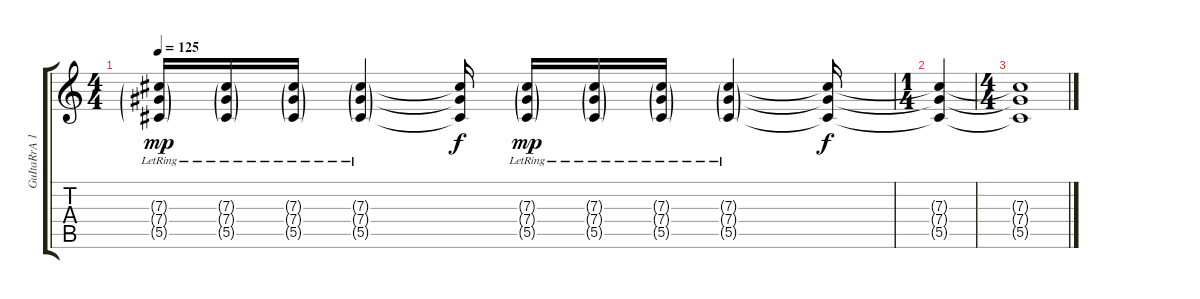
\track ("GuItaRrA 1" "GuItaRrA 1") {instrument distortionguitar}
\staff {score tabs}
\tuning (Eb4 Bb3 Gb3 Db3 Ab2 Db2) {hide}
\ts (4 4)
\tempo 125
\clef g2
\ks c
(7.3{g lr} 7.4{g lr} 5.5{g lr}).16{dy mp} (7.3{g lr} 7.4{g lr} 5.5{g lr}).16 (7.3{g lr} 7.4{g lr} 5.5{g lr}).16 (7.3{g lr} 7.4{g lr} 5.5{g lr}).4 (7.3{t} 7.4{t} 5.5{t}).16{dy f} (7.3{g lr} 7.4{g lr} 5.5{g lr}).16{dy mp} (7.3{g lr} 7.4{g lr} 5.5{g lr}).16 (7.3{g lr} 7.4{g lr} 5.5{g lr}).16 (7.3{g lr} 7.4{g lr} 5.5{g lr}).4 (7.3{t} 7.4{t} 5.5{t}).16{dy f} |
\ts (1 4)
(7.3{t} 7.4{t} 5.5{t}).4 |
\ts (4 4)
(7.3{t} 7.4{t} 5.5{t}).1
